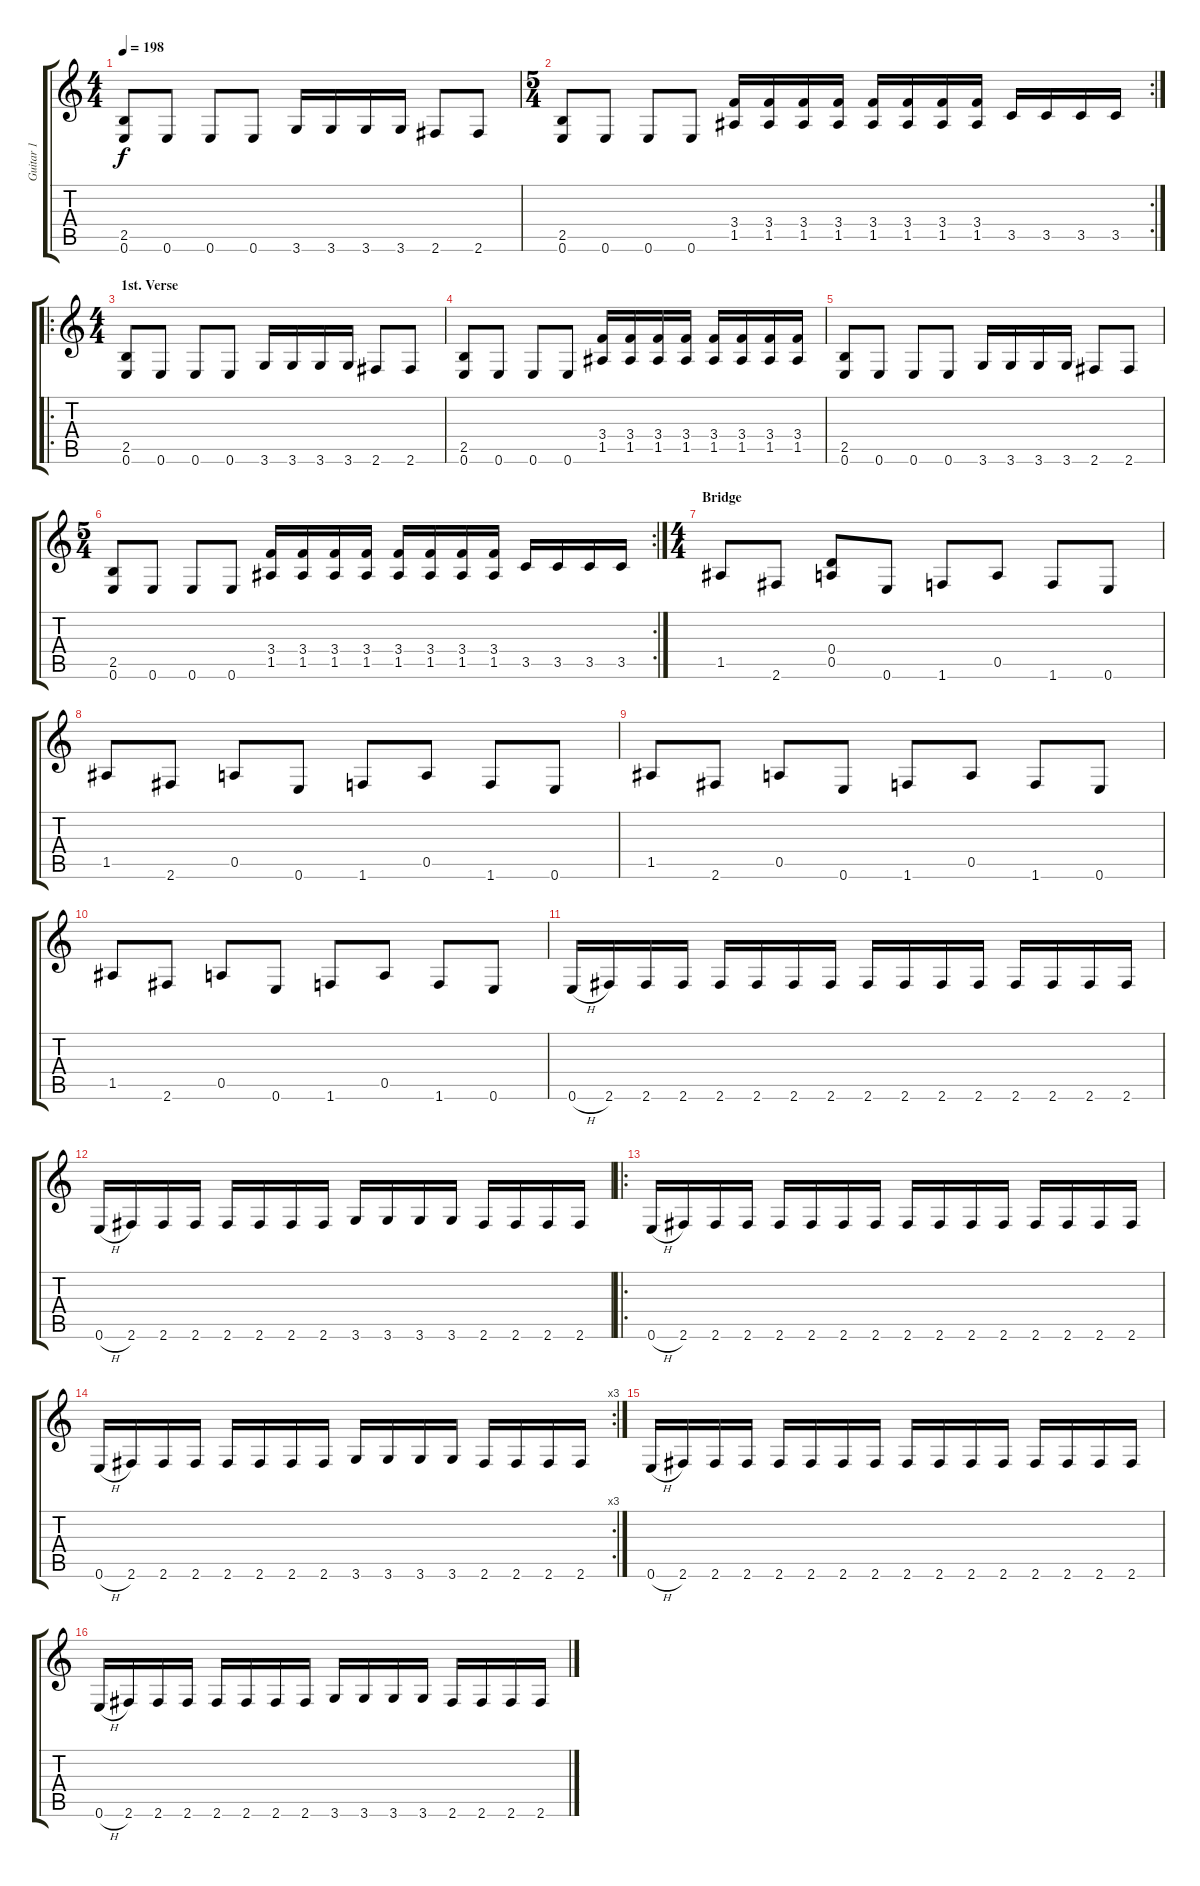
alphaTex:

\track ("Guitar 1" "Guitar 1") {instrument distortionguitar}
\staff {score tabs}
\tuning (E4 B3 G3 D3 A2 E2) {hide}
\ts (4 4)
\tempo 198
\clef g2
\ks c
(2.5 0.6).8{dy f} 0.6.8 0.6.8 0.6.8 3.6.16 3.6.16 3.6.16 3.6.16 2.6.8 2.6.8 |
\rc 2
\ts (5 4)
(2.5 0.6).8 0.6.8 0.6.8 0.6.8 (3.4 1.5).16 (3.4 1.5).16 (3.4 1.5).16 (3.4 1.5).16 (3.4 1.5).16 (3.4 1.5).16 (3.4 1.5).16 (3.4 1.5).16 3.5.16 3.5.16 3.5.16 3.5.16 |
\ro
\ts (4 4)
\section ("" "1st. Verse")
(2.5 0.6).8 0.6.8 0.6.8 0.6.8 3.6.16 3.6.16 3.6.16 3.6.16 2.6.8 2.6.8 |
(2.5 0.6).8 0.6.8 0.6.8 0.6.8 (3.4 1.5).16 (3.4 1.5).16 (3.4 1.5).16 (3.4 1.5).16 (3.4 1.5).16 (3.4 1.5).16 (3.4 1.5).16 (3.4 1.5).16 |
(2.5 0.6).8 0.6.8 0.6.8 0.6.8 3.6.16 3.6.16 3.6.16 3.6.16 2.6.8 2.6.8 |
\rc 2
\ts (5 4)
(2.5 0.6).8 0.6.8 0.6.8 0.6.8 (3.4 1.5).16 (3.4 1.5).16 (3.4 1.5).16 (3.4 1.5).16 (3.4 1.5).16 (3.4 1.5).16 (3.4 1.5).16 (3.4 1.5).16 3.5.16 3.5.16 3.5.16 3.5.16 |
\ts (4 4)
\section ("" "Bridge")
1.5.8 2.6.8 (0.4 0.5).8 0.6.8 1.6.8 0.5.8 1.6.8 0.6.8 |
1.5.8 2.6.8 0.5.8 0.6.8 1.6.8 0.5.8 1.6.8 0.6.8 |
1.5.8 2.6.8 0.5.8 0.6.8 1.6.8 0.5.8 1.6.8 0.6.8 |
1.5.8 2.6.8 0.5.8 0.6.8 1.6.8 0.5.8 1.6.8 0.6.8 |
0.6{h}.16 2.6.16 2.6.16 2.6.16 2.6.16 2.6.16 2.6.16 2.6.16 2.6.16 2.6.16 2.6.16 2.6.16 2.6.16 2.6.16 2.6.16 2.6.16 |
0.6{h}.16 2.6.16 2.6.16 2.6.16 2.6.16 2.6.16 2.6.16 2.6.16 3.6.16 3.6.16 3.6.16 3.6.16 2.6.16 2.6.16 2.6.16 2.6.16 |
\ro
0.6{h}.16 2.6.16 2.6.16 2.6.16 2.6.16 2.6.16 2.6.16 2.6.16 2.6.16 2.6.16 2.6.16 2.6.16 2.6.16 2.6.16 2.6.16 2.6.16 |
\rc 3
0.6{h}.16 2.6.16 2.6.16 2.6.16 2.6.16 2.6.16 2.6.16 2.6.16 3.6.16 3.6.16 3.6.16 3.6.16 2.6.16 2.6.16 2.6.16 2.6.16 |
0.6{h}.16 2.6.16 2.6.16 2.6.16 2.6.16 2.6.16 2.6.16 2.6.16 2.6.16 2.6.16 2.6.16 2.6.16 2.6.16 2.6.16 2.6.16 2.6.16 |
0.6{h}.16 2.6.16 2.6.16 2.6.16 2.6.16 2.6.16 2.6.16 2.6.16 3.6.16 3.6.16 3.6.16 3.6.16 2.6.16 2.6.16 2.6.16 2.6.16
